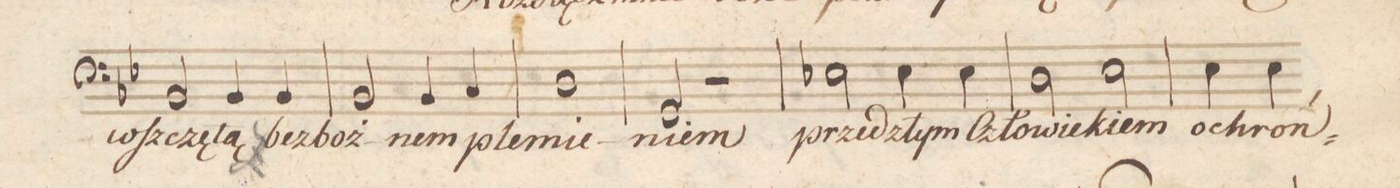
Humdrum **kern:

**kern	**text	**dynam
*I"Baſso.	*	*
*clefF4	*	*
*k[b-e-]	*	*
*met(C.|)	*	*
*M2/2	*	*
2BB-/	wſzczę-	.
4BB-/	-tą	.
4BB-/	bez-	.
=6	=6	=6
2BB-/	-bo-	.
4BB-/	-żnem	.
4C/	ple-	.
=7	=7	=7
1D	-mie-	.
=8	=8	=8
2GG/	-niem	.
2r	.	.
=9	=9	=9
2E-X\	przed	.
4E-\	złym	.
4E-\	Czło-	.
=10	=10	=10
2D\	-wie-	.
2E-\	-kiem	.
=11	=11	=11
4E-\	o-	.
4E-\	-chroń	.
*-	*-	*-
